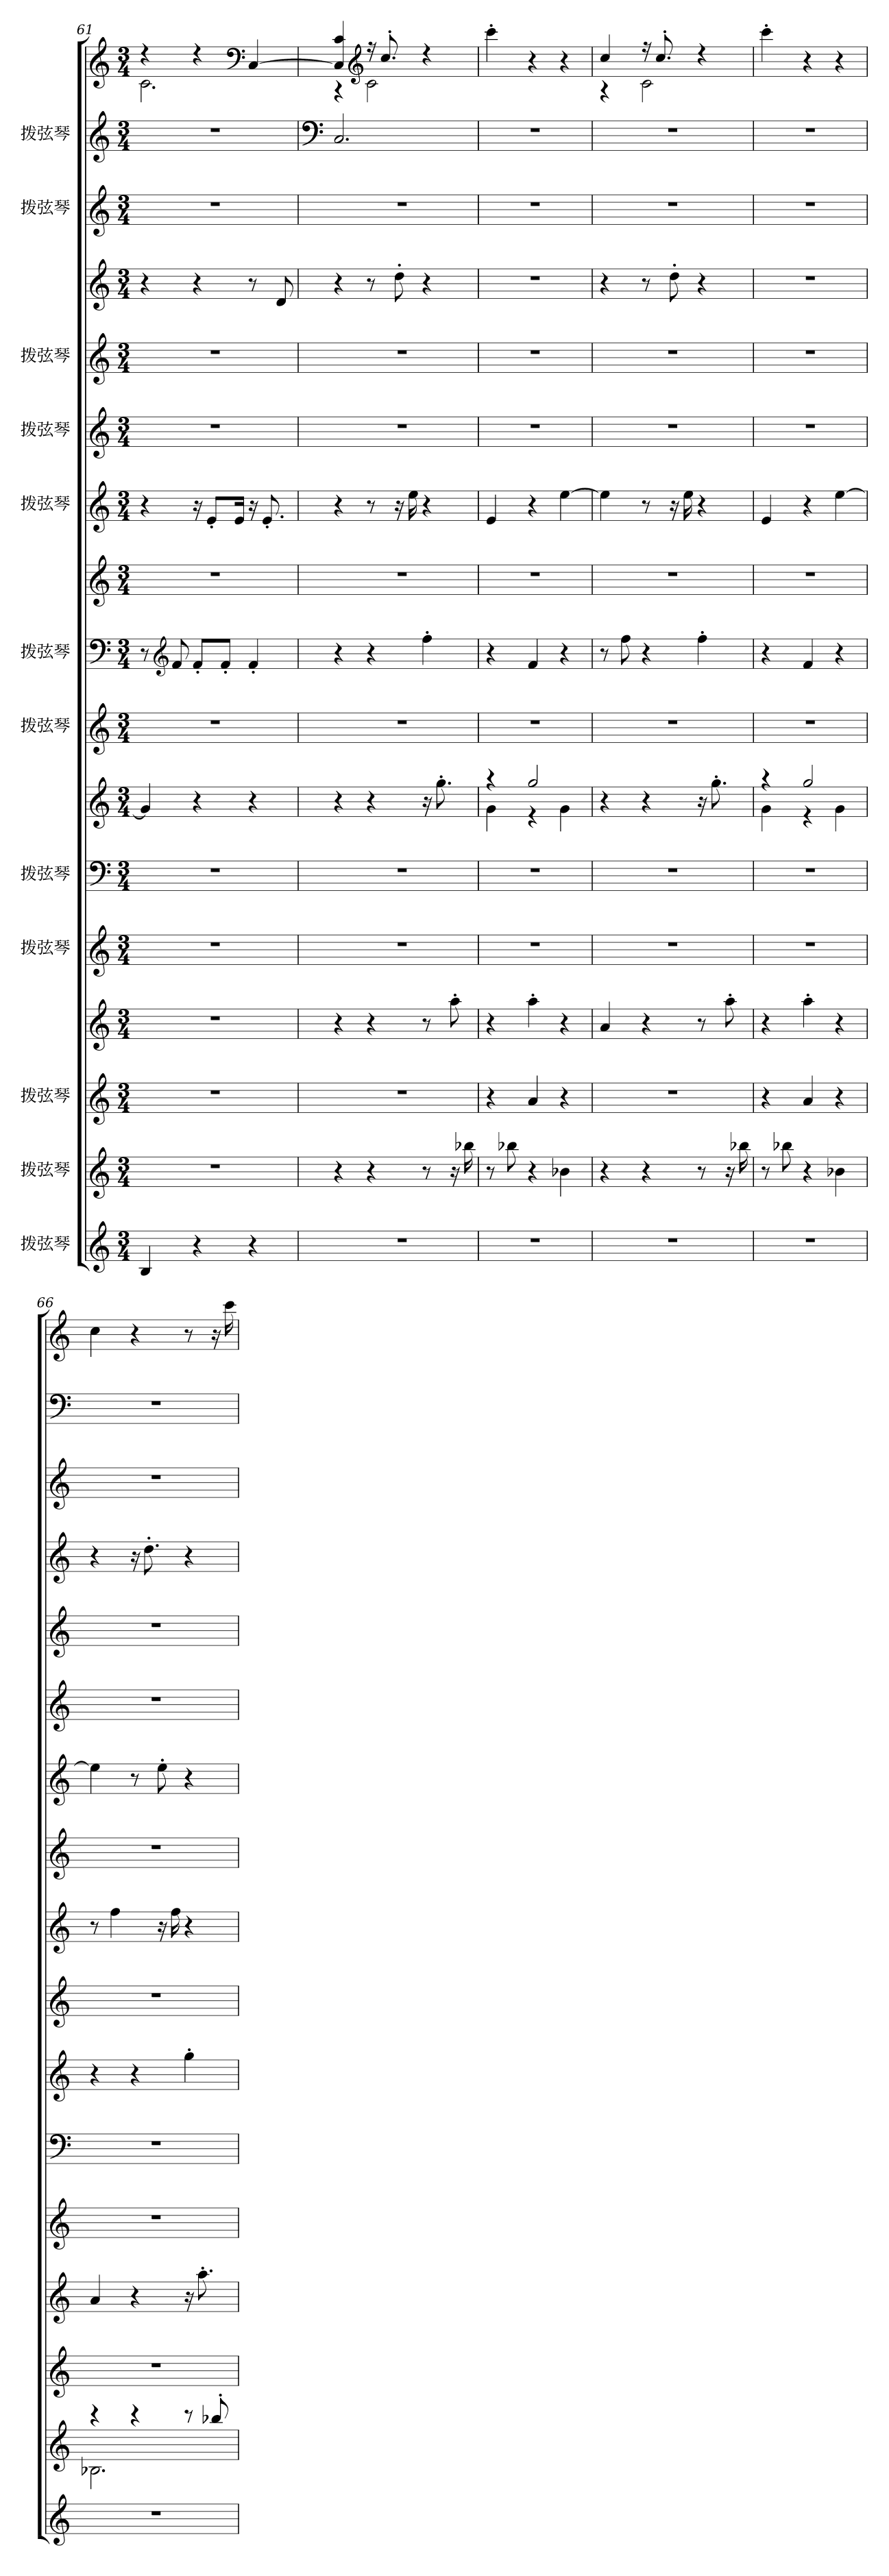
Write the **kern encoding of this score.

**kern	**kern	**kern	**kern	**kern	**kern	**kern	**kern	**kern	**kern	**kern	**kern	**kern	**kern	**kern	**kern	**kern
*part12	*part11	*part10	*part10	*part9	*part8	*part8	*part7	*part6	*part6	*part5	*part4	*part3	*part3	*part2	*part1	*part1
*staff17	*staff16	*staff15	*staff14	*staff13	*staff12	*staff11	*staff10	*staff9	*staff8	*staff7	*staff6	*staff5	*staff4	*staff3	*staff2	*staff1
*I"拨弦琴	*I"拨弦琴	*I"拨弦琴	*	*I"拨弦琴	*I"拨弦琴	*	*I"拨弦琴	*I"拨弦琴	*	*I"拨弦琴	*I"拨弦琴	*I"拨弦琴	*	*I"拨弦琴	*I"拨弦琴	*
!!LO:PB:g=z
*clefG2	*clefG2	*clefG2	*clefG2	*clefG2	*clefF4	*clefG2	*clefG2	*clefF4	*clefG2	*clefG2	*clefG2	*clefG2	*clefG2	*clefG2	*clefG2	*clefG2
*k[]	*k[]	*k[]	*k[]	*k[]	*k[]	*k[]	*k[]	*k[]	*k[]	*k[]	*k[]	*k[]	*k[]	*k[]	*k[]	*k[]
*M3/4	*M3/4	*M3/4	*M3/4	*M3/4	*M3/4	*M3/4	*M3/4	*M3/4	*M3/4	*M3/4	*M3/4	*M3/4	*M3/4	*M3/4	*M3/4	*M3/4
=61	=61	=61	=61	=61	=61	=61	=61	=61	=61	=61	=61	=61	=61	=61	=61	=61
*	*	*	*	*	*	*	*	*	*	*	*	*	*	*	*	*^
4B/	2.r	2.r	2.r	2.r	2.r	4g/]	2.r	8r	2.r	4r	2.r	2.r	4r	2.r	2.r	4r	2.c\
*	*	*	*	*	*	*	*	*clefG2	*	*	*	*	*	*	*	*	*
.	.	.	.	.	.	.	.	8f/	.	.	.	.	.	.	.	.	.
4r	.	.	.	.	.	4r	.	8f'/L	.	16r	.	.	4r	.	.	4r	.
.	.	.	.	.	.	.	.	.	.	8e'/L	.	.	.	.	.	.	.
.	.	.	.	.	.	.	.	8f'/J	.	.	.	.	.	.	.	.	.
.	.	.	.	.	.	.	.	.	.	16e/Jk	.	.	.	.	.	.	.
*	*	*	*	*	*	*	*	*	*	*	*	*	*	*	*	*clefF4	*
4r	.	.	.	.	.	4r	.	4f'/	.	16r	.	.	8r	.	.	[4C/	.
.	.	.	.	.	.	.	.	.	.	8.e'/	.	.	.	.	.	.	.
.	.	.	.	.	.	.	.	.	.	.	.	.	8d/	.	.	.	.
=62	=62	=62	=62	=62	=62	=62	=62	=62	=62	=62	=62	=62	=62	=62	=62	=62	=62
*	*	*	*	*	*	*	*	*	*	*	*	*	*	*	*clefF4	*	*
2.r	4r	2.r	4r	2.r	2.r	4r	2.r	4r	2.r	4r	2.r	2.r	4r	2.r	2.C/	4C/] 4c/	4r
*	*	*	*	*	*	*	*	*	*	*	*	*	*	*	*	*clefG2	*
.	4r	.	4r	.	.	4r	.	4r	.	8r	.	.	8r	.	.	16r	2c\
.	.	.	.	.	.	.	.	.	.	.	.	.	.	.	.	8.cc'/	.
.	.	.	.	.	.	.	.	.	.	16r	.	.	8dd'\	.	.	.	.
.	.	.	.	.	.	.	.	.	.	16ee\	.	.	.	.	.	.	.
.	8r	.	8r	.	.	16r	.	4ff'\	.	4r	.	.	4r	.	.	4r	.
.	.	.	.	.	.	8.gg'\	.	.	.	.	.	.	.	.	.	.	.
.	16r	.	8aa'\	.	.	.	.	.	.	.	.	.	.	.	.	.	.
.	16bb-X\	.	.	.	.	.	.	.	.	.	.	.	.	.	.	.	.
*	*	*	*	*	*	*	*	*	*	*	*	*	*	*	*	*v	*v
=63	=63	=63	=63	=63	=63	=63	=63	=63	=63	=63	=63	=63	=63	=63	=63	=63
*	*	*	*	*	*	*^	*	*	*	*	*	*	*	*	*	*
2.r	8r	4r	4r	2.r	2.r	4r	4g\	2.r	4r	2.r	4e/	2.r	2.r	2.r	2.r	2.r	4ccc'\
.	8bb-X\	.	.	.	.	.	.	.	.	.	.	.	.	.	.	.	.
.	4r	4a/	4aa'\	.	.	2gg/	4r	.	4f/	.	4r	.	.	.	.	.	4r
.	4b-X\	4r	4r	.	.	.	4g\	.	4r	.	[4ee\	.	.	.	.	.	4r
*	*	*	*	*	*	*v	*v	*	*	*	*	*	*	*	*	*	*
=64	=64	=64	=64	=64	=64	=64	=64	=64	=64	=64	=64	=64	=64	=64	=64	=64
*	*	*	*	*	*	*	*	*	*	*	*	*	*	*	*	*^
2.r	4r	2.r	4a/	2.r	2.r	4r	2.r	8r	2.r	4ee\]	2.r	2.r	4r	2.r	2.r	4cc/	4r
.	.	.	.	.	.	.	.	8ff\	.	.	.	.	.	.	.	.	.
.	4r	.	4r	.	.	4r	.	4r	.	8r	.	.	8r	.	.	16r	2c\
.	.	.	.	.	.	.	.	.	.	.	.	.	.	.	.	8.cc'/	.
.	.	.	.	.	.	.	.	.	.	16r	.	.	8dd'\	.	.	.	.
.	.	.	.	.	.	.	.	.	.	16ee\	.	.	.	.	.	.	.
.	8r	.	8r	.	.	16r	.	4ff'\	.	4r	.	.	4r	.	.	4r	.
.	.	.	.	.	.	8.gg'\	.	.	.	.	.	.	.	.	.	.	.
.	16r	.	8aa'\	.	.	.	.	.	.	.	.	.	.	.	.	.	.
.	16bb-X\	.	.	.	.	.	.	.	.	.	.	.	.	.	.	.	.
*	*	*	*	*	*	*	*	*	*	*	*	*	*	*	*	*v	*v
!!LO:PB:g=z
=65	=65	=65	=65	=65	=65	=65	=65	=65	=65	=65	=65	=65	=65	=65	=65	=65
*	*	*	*	*	*	*^	*	*	*	*	*	*	*	*	*	*
2.r	8r	4r	4r	2.r	2.r	4r	4g\	2.r	4r	2.r	4e/	2.r	2.r	2.r	2.r	2.r	4ccc'\
.	8bb-X\	.	.	.	.	.	.	.	.	.	.	.	.	.	.	.	.
.	4r	4a/	4aa'\	.	.	2gg/	4r	.	4f/	.	4r	.	.	.	.	.	4r
.	4b-X\	4r	4r	.	.	.	4g\	.	4r	.	[4ee\	.	.	.	.	.	4r
*	*	*	*	*	*	*v	*v	*	*	*	*	*	*	*	*	*	*
=66	=66	=66	=66	=66	=66	=66	=66	=66	=66	=66	=66	=66	=66	=66	=66	=66
*	*^	*	*	*	*	*	*	*	*	*	*	*	*	*	*	*
2.r	4r	2.B-X\	2.r	4a/	2.r	2.r	4r	2.r	8r	2.r	4ee\]	2.r	2.r	4r	2.r	2.r	4cc\
.	.	.	.	.	.	.	.	.	4ff\	.	.	.	.	.	.	.	.
.	4r	.	.	4r	.	.	4r	.	.	.	8r	.	.	16r	.	.	4r
.	.	.	.	.	.	.	.	.	.	.	.	.	.	8.dd'\	.	.	.
.	.	.	.	.	.	.	.	.	16r	.	8ee'\	.	.	.	.	.	.
.	.	.	.	.	.	.	.	.	16ff\	.	.	.	.	.	.	.	.
.	8r	.	.	16r	.	.	4gg'\	.	4r	.	4r	.	.	4r	.	.	8r
.	.	.	.	8.aa'\	.	.	.	.	.	.	.	.	.	.	.	.	.
.	8bb-X'/	.	.	.	.	.	.	.	.	.	.	.	.	.	.	.	16r
.	.	.	.	.	.	.	.	.	.	.	.	.	.	.	.	.	16ccc\
*	*v	*v	*	*	*	*	*	*	*	*	*	*	*	*	*	*	*
=	=	=	=	=	=	=	=	=	=	=	=	=	=	=	=	=
*-	*-	*-	*-	*-	*-	*-	*-	*-	*-	*-	*-	*-	*-	*-	*-	*-
